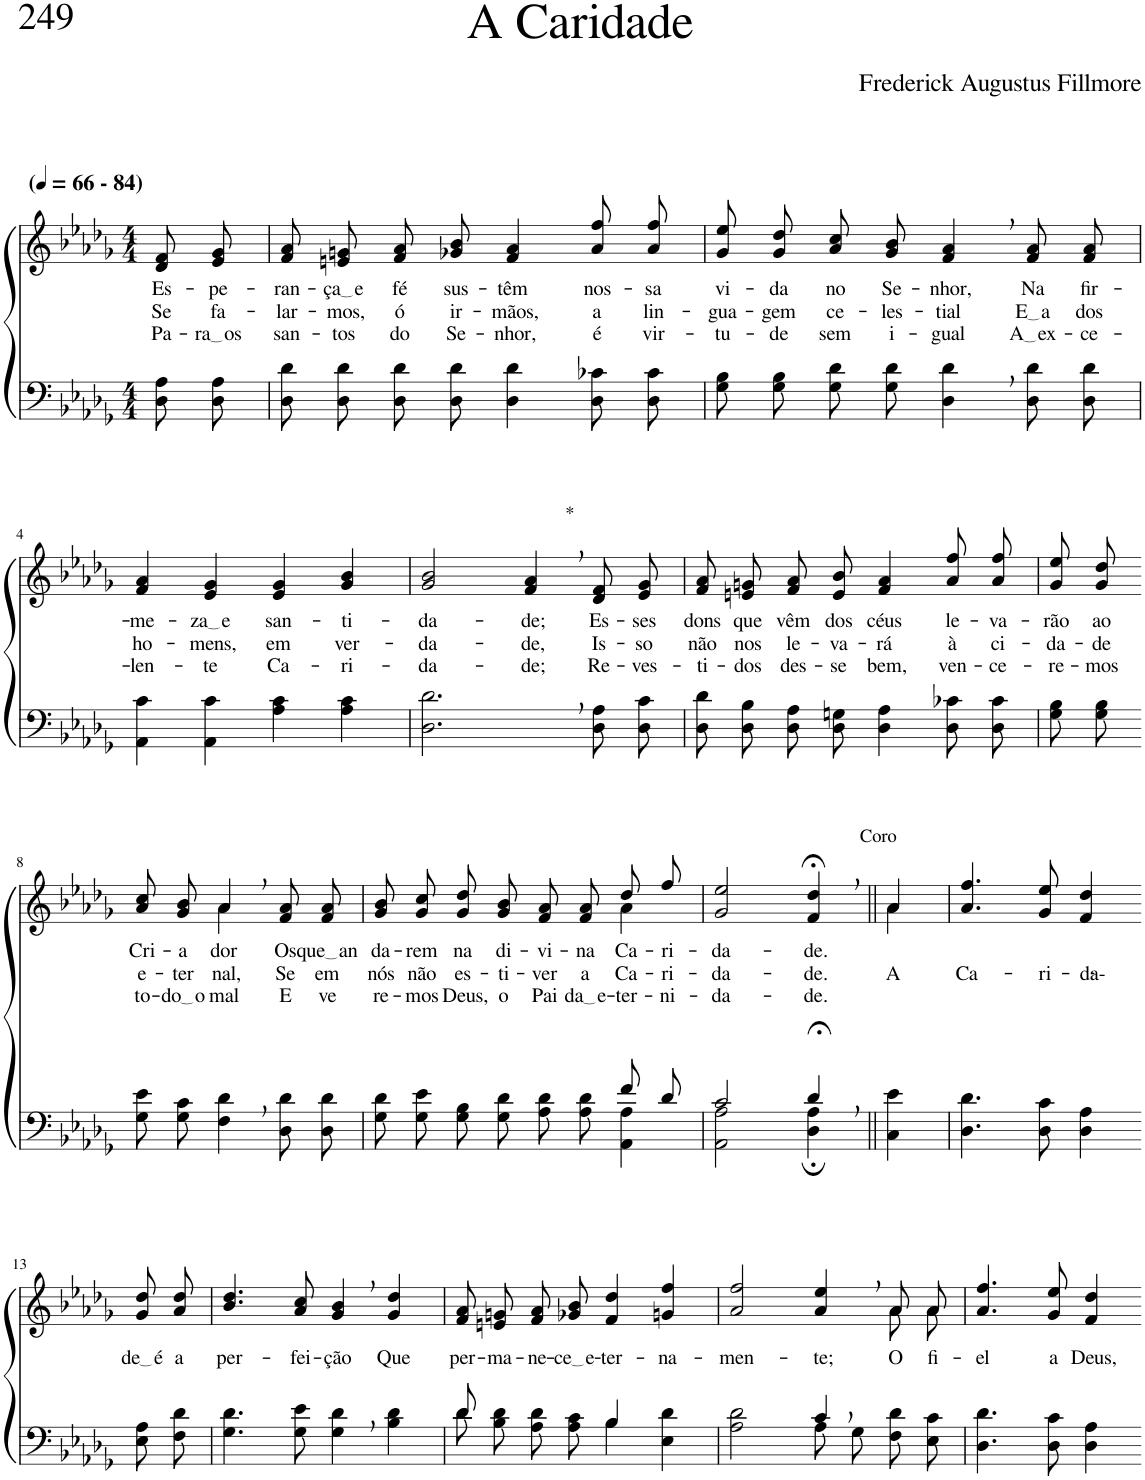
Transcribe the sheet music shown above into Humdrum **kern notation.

**kern	**kern	**text	**text	**text
*part2	*part1	*part1	*part1	*part1
*staff2	*staff1	*staff1	*staff1	*staff1
*I"Parte III e IV	*I"Parte I e II	*	*	*
*clefF4	*clefG2	*	*	*
*Trd2c3	*Trd2c3	*	*	*
*k[b-e-a-d-g-]	*k[b-e-a-d-g-]	*	*	*
*M4/4	*M4/4	*	*	*
*MM66	*MM66	*	*	*
=1	=1	=1	=1	=1
!	!LO:TX:a:B:t=(	!	!	!
!	!LO:TX:a:B:t=- 84)	!	!	!
!	!	!LO:LY:b	!LO:LY:b	!LO:LY:b
8D-\ 8A-\L	8d-/ 8f/L	Es-	Se	Pa-
!	!	!LO:LY:b	!LO:LY:b	!LO:LY:b
8D-\ 8A-\J	8e-/ 8g-/J	-pe-	fa-	ra os
=2	=2	=2	=2	=2
!	!	!LO:LY:b	!LO:LY:b	!LO:LY:b
8D-\ 8d-\L	8f/ 8a-/L	-ran-	-lar-	san-
!	!	!LO:LY:b	!LO:LY:b	!LO:LY:b
8D-\ 8d-\J	8en/ 8gn/J	ça e	-mos,	-tos
!	!	!LO:LY:b	!LO:LY:b	!LO:LY:b
8D-\ 8d-\L	8f/ 8a-/L	fé	ó	do
!	!	!LO:LY:b	!LO:LY:b	!LO:LY:b
8D-\ 8d-\J	8g-X/ 8b-/J	sus-	ir-	Se-
!	!	!LO:LY:b	!LO:LY:b	!LO:LY:b
4D-\ 4d-\	4f/ 4a-/	-têm	-mãos,	-nhor,
!	!	!LO:LY:b	!LO:LY:b	!LO:LY:b
8D-\ 8c-X\L	8a-\ 8ff\L	nos-	a	é
!	!	!LO:LY:b	!LO:LY:b	!LO:LY:b
8D-\ 8c-\J	8a-\ 8ff\J	-sa	lin-	vir-
=3	=3	=3	=3	=3
!	!	!LO:LY:b	!LO:LY:b	!LO:LY:b
8G-\ 8B-\L	8g-\ 8ee-\L	vi-	-gua-	-tu-
!	!	!LO:LY:b	!LO:LY:b	!LO:LY:b
8G-\ 8B-\J	8g-\ 8dd-\J	-da	-gem	-de
!	!	!LO:LY:b	!LO:LY:b	!LO:LY:b
8G-\ 8d-\L	8a-/ 8cc/L	no	ce-	sem
!	!	!LO:LY:b	!LO:LY:b	!LO:LY:b
8G-\ 8d-\J	8g-/ 8b-/J	Se-	-les-	i-
!	!	!LO:LY:b	!LO:LY:b	!LO:LY:b
4D-\, 4d-\,	4f/, 4a-/,	-nhor,	-tial	-gual
!	!	!LO:LY:b	!LO:LY:b	!LO:LY:b
8D-\ 8d-\L	8f/ 8a-/L	Na	E a	A ex
!	!	!LO:LY:b	!LO:LY:b	!LO:LY:b
8D-\ 8d-\J	8f/ 8a-/J	fir-	dos	-ce-
!!LO:LB:g=z
=4	=4	=4	=4	=4
!	!	!LO:LY:b	!LO:LY:b	!LO:LY:b
4AA-\ 4c\	4f/ 4a-/	-me-	ho-	-len-
!	!	!LO:LY:b	!LO:LY:b	!LO:LY:b
4AA-\ 4c\	4e-/ 4g-/	za e	-mens,	-te
!	!	!LO:LY:b	!LO:LY:b	!LO:LY:b
4A-\ 4c\	4e-/ 4g-/	san-	em	Ca-
!	!	!LO:LY:b	!LO:LY:b	!LO:LY:b
4A-\ 4c\	4g-/ 4b-/	-ti-	ver-	-ri-
=5	=5	=5	=5	=5
!	!	!LO:LY:b	!LO:LY:b	!LO:LY:b
2.D-\, 2.d-\,	2g-/ 2b-/	-da-	-da-	-da-
!	!LO:TX:a:t=*	!	!	!
!	!	!LO:LY:b	!LO:LY:b	!LO:LY:b
.	4f/, 4a-/,	-de;	-de,	-de;
!	!	!LO:LY:b	!LO:LY:b	!LO:LY:b
8D-\ 8A-\L	8d-/ 8f/L	Es-	Is-	Re-
!	!	!LO:LY:b	!LO:LY:b	!LO:LY:b
8D-\ 8c\J	8e-/ 8g-/J	-ses	-so	-ves-
=6	=6	=6	=6	=6
!	!	!LO:LY:b	!LO:LY:b	!LO:LY:b
8D-\ 8d-\L	8f/ 8a-/L	dons	não	-ti-
!	!	!LO:LY:b	!LO:LY:b	!LO:LY:b
8D-\ 8B-\J	8en/ 8gn/J	que	nos	-dos
!	!	!LO:LY:b	!LO:LY:b	!LO:LY:b
8D-\ 8A-\L	8f/ 8a-/L	vêm	le-	des-
!	!	!LO:LY:b	!LO:LY:b	!LO:LY:b
8D-\ 8Gn\J	8e/ 8b-/J	dos	-va-	-se
!	!	!LO:LY:b	!LO:LY:b	!LO:LY:b
4D-\ 4A-\	4f/ 4a-/	céus	-rá	bem,
!	!	!LO:LY:b	!LO:LY:b	!LO:LY:b
8D-\ 8c-X\L	8a-\ 8ff\L	le-	à	ven-
!	!	!LO:LY:b	!LO:LY:b	!LO:LY:b
8D-\ 8c-\J	8a-\ 8ff\J	-va-	ci-	-ce-
=7	=7	=7	=7	=7
!	!	!LO:LY:b	!LO:LY:b	!LO:LY:b
8G-\ 8B-\L	8g-\ 8ee-\L	-rão	-da-	-re-
!	!	!LO:LY:b	!LO:LY:b	!LO:LY:b
8G-\ 8B-\J	8g-\ 8dd-\J	ao	-de	-mos
!!LO:LB:g=z
=8-	=8-	=8-	=8-	=8-
*	*^	*	*	*
!	!	!	!LO:LY:b	!LO:LY:b	!LO:LY:b
8G-\ 8e-\L	4ryy	8a-/ 8cc/L	Cri-	e-	to-
!	!	!	!LO:LY:b	!LO:LY:b	!LO:LY:b
8G-\ 8c\J	.	8g-/ 8b-/J	-a-	-ter-	do o
!	!	!	!LO:LY:b	!LO:LY:b	!LO:LY:b
4F\, 4d-\,	4a-,\	4a-/	-dor	-nal,	mal
!	!	!	!LO:LY:b	!LO:LY:b	!LO:LY:b
8D-\ 8d-\L	4ryy	8f/ 8a-/L	Os	Se	E
!	!	!	!LO:LY:b	!LO:LY:b	!LO:LY:b
8D-\ 8d-\J	.	8f/ 8a-/J	que an	em	ve-
=9	=9	=9	=9	=9	=9
*^	*	*	*	*	*
!	!	!	!	!LO:LY:b	!LO:LY:b	!LO:LY:b
2ryy	8G-\ 8d-\L	8g-/ 8b-/L	2.ryy	da-	nós	re-
!	!	!	!	!LO:LY:b	!LO:LY:b	!LO:LY:b
.	8G-\ 8e-\J	8g-/ 8cc/J	.	-rem	não	-mos
!	!	!	!	!LO:LY:b	!LO:LY:b	!LO:LY:b
.	8G-\ 8B-\L	8g-/ 8dd-/L	.	na	es-	Deus,
!	!	!	!	!LO:LY:b	!LO:LY:b	!LO:LY:b
.	8G-\ 8d-\J	8g-/ 8b-/J	.	di-	-ti-	o
!	!	!	!	!LO:LY:b	!LO:LY:b	!LO:LY:b
4ryy	8A-\ 8d-\L	8f/ 8a-/L	.	-vi-	-ver	Pai
!	!	!	!	!LO:LY:b	!LO:LY:b	!LO:LY:b
.	8A-\ 8d-\J	8f/ 8a-/J	.	-na	a	da e
!	!	!	!	!	!	!LO:LY:b
!	!	!	!	!LO:LY:b	!LO:LY:b	!
8f/L	4AA-\ 4A-\	8dd-/L	4a-\	-Ca-	Ca-	-ter-
!	!	!	!	!LO:LY:b	!LO:LY:b	!LO:LY:b
8d-/J	.	8ff/J	.	-ri-	-ri-	-ni-
*	*	*v	*v	*	*	*
=10	=10	=10	=10	=10	=10
!	!	!	!LO:LY:b	!LO:LY:b	!LO:LY:b
2c/	2AA-\ 2A-\	2g-/ 2ee-/	-da-	-da-	-da-
!	!	!	!LO:LY:b	!LO:LY:b	!LO:LY:b
4d-;<,/	4D-\; 4A-\;	4f/;<, 4dd-/;<,	-de.	-de.	-de.
=11||	=11||	=11||	=11||	=11||	=11||
!	!	!LO:TX:a:t=Coro	!	!	!
!	!	!	!	!LO:LY:b	!
*v	*v	*^	*	*	*
4C\ 4e-\	4a-\	4a-/	.	A	.
=12	=12	=12	=12	=12	=12
!	!	!	!	!LO:LY:b	!
*	*v	*v	*	*	*
4.D-\ 4.d-\	4.a-/ 4.ff/	.	Ca-	.
!	!	!	!LO:LY:b	!
8D-\ 8c\	8g-/ 8ee-/	.	-ri-	.
!	!	!	!LO:LY:b	!
4D-\ 4A-\	4f/ 4dd-/	.	-da--	.
!!LO:LB:g=z
=13-	=13-	=13-	=13-	=13-
!	!	!LO:LY:b	!	!
8E-\ 8A-\L	8g-\ 8dd-\L	de é	.	.
!	!	!LO:LY:b	!	!
8F\ 8d-\J	8a-\ 8dd-\J	a	.	.
=14	=14	=14	=14	=14
!	!	!LO:LY:b	!	!
4.G-\ 4.d-\	4.b-/ 4.dd-/	per-	.	.
!	!	!LO:LY:b	!	!
8G-\ 8e-\	8a-/ 8cc/	-fei-	.	.
!	!	!LO:LY:b	!	!
4G-\, 4d-\,	4g-/, 4b-/,	-ção	.	.
!	!	!LO:LY:b	!	!
4B-\ 4d-\	4g-/ 4dd-/	Que	.	.
=15	=15	=15	=15	=15
*^	*	*	*	*
!	!	!	!LO:LY:b	!	!
8d-/	8d-\L	8f/ 8a-/L	per-	.	.
!	!	!	!LO:LY:b	!	!
4.ryy	8B-\ 8d-\J	8en/ 8gn/J	-ma-	.	.
!	!	!	!LO:LY:b	!	!
.	8A-\ 8d-\L	8f/ 8a-/L	-ne-	.	.
!	!	!	!LO:LY:b	!	!
.	8A-\ 8c\J	8g-X/ 8b-/J	ce e	.	.
!	!	!	!LO:LY:b	!	!
4B-/	4B-\	4f/ 4dd-/	-ter-	.	.
!	!	!	!LO:LY:b	!	!
4ryy	4E-\ 4d-\	4gn/ 4ff/	-na-	.	.
=16	=16	=16	=16	=16	=16
!	!	!	!LO:LY:b	!	!
*	*	*^	*	*	*
2ryy	2A-\ 2d-\	2a-/ 2ff/	2.ryy	-men-	.	.
!	!	!	!	!LO:LY:b	!	!
4c,/	8A-\L	4a-/, 4ee-/,	.	-te;	.	.
.	8G-\J	.	.	.	.	.
!	!	!	!	!LO:LY:b	!	!
4ryy	8F\ 8d-\L	8a-/L	8a-\L	O	.	.
!	!	!	!	!LO:LY:b	!	!
.	8E-\ 8c\J	8a-/J	8a-\J	fi-	.	.
=17	=17	=17	=17	=17	=17	=17
!	!	!	!	!LO:LY:b	!	!
*v	*v	*	*	*	*	*
*	*v	*v	*	*	*
4.D-\ 4.d-\	4.a-/ 4.ff/	-el	.	.
!	!	!LO:LY:b	!	!
8D-\ 8c\	8g-/ 8ee-/	a	.	.
!	!	!LO:LY:b	!	!
4D-\ 4A-\	4f/ 4dd-/	Deus,	.	.
=-	=-	=-	=-	=-
*-	*-	*-	*-	*-
